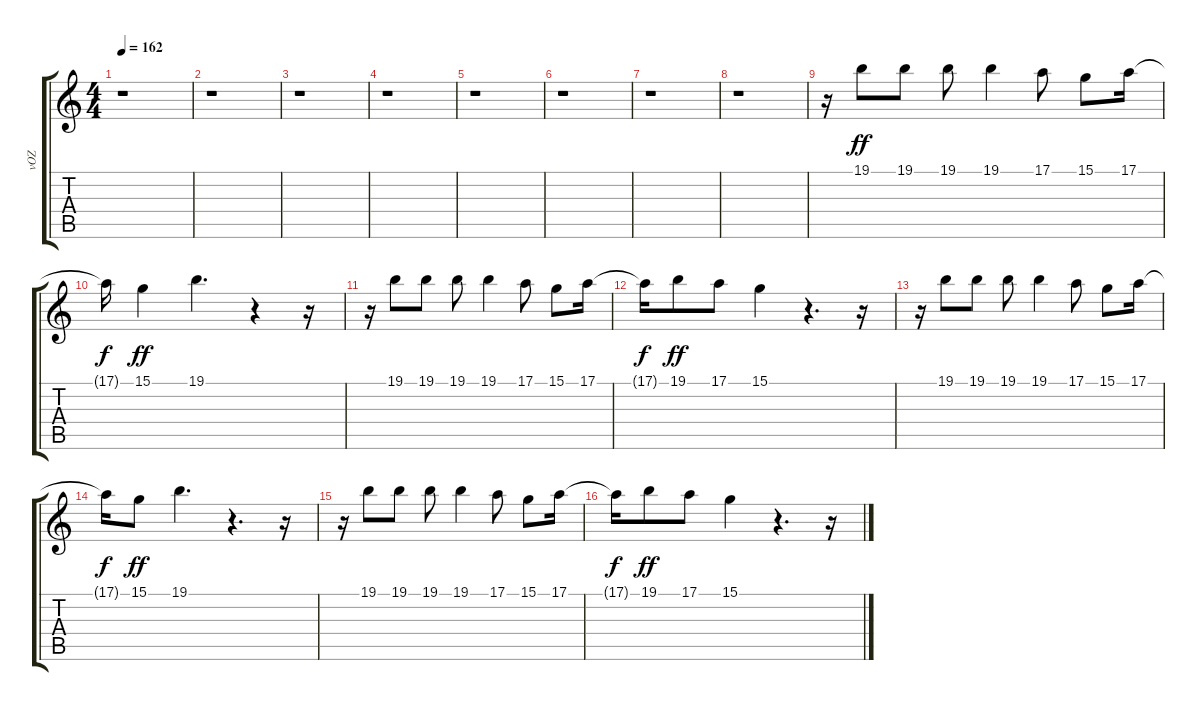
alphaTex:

\track ("vOZ" "vOZ") {instrument lead1square}
\staff {score tabs}
\tuning (E4 B3 G3 D3 A2 E2) {hide}
\ts (4 4)
\tempo 162
\clef g2
\ks c
r.1{dy ff} |
r.1 |
r.1 |
r.1 |
r.1 |
r.1 |
r.1 |
r.1 |
r.16 19.1.8 19.1.8 19.1.8 19.1.4 17.1.8 15.1.8 17.1.16 |
17.1{t}.16{dy f} 15.1.4{dy ff} 19.1.4{d} r.4 r.16 |
r.16 19.1.8 19.1.8 19.1.8 19.1.4 17.1.8 15.1.8 17.1.16 |
17.1{t}.16{dy f} 19.1.8{dy ff} 17.1.8 15.1.4 r.4{d} r.16 |
r.16 19.1.8 19.1.8 19.1.8 19.1.4 17.1.8 15.1.8 17.1.16 |
17.1{t}.16{dy f} 15.1.8{dy ff} 19.1.4{d} r.4{d} r.16 |
r.16 19.1.8 19.1.8 19.1.8 19.1.4 17.1.8 15.1.8 17.1.16 |
17.1{t}.16{dy f} 19.1.8{dy ff} 17.1.8 15.1.4 r.4{d} r.16
